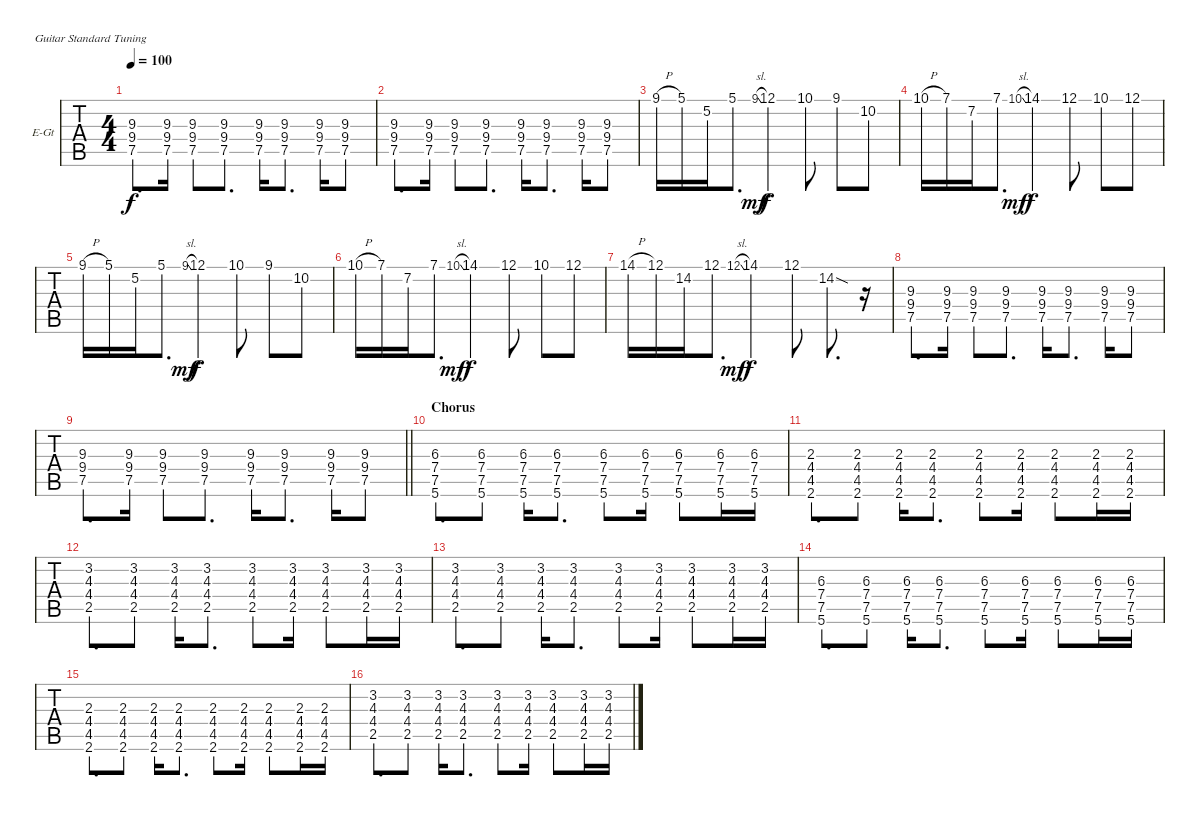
\bracketExtendMode groupsimilarinstruments
\firstSystemTrackNameOrientation horizontal
\otherSystemsTrackNameOrientation horizontal
\track ("Nick" "E-Gt") {instrument distortionguitar}
\staff {tabs}
\tuning (E4 B3 G3 D3 A2 E2)
\ts (4 4)
\tempo 100
\clef g2
\ks c
(9.3 9.4 7.5).8{d dy f} (9.3 9.4 7.5).16 (9.3 9.4 7.5).8 (9.3 9.4 7.5).8{d} (9.3 9.4 7.5).16 (9.3 9.4 7.5).8{d} (9.3 9.4 7.5).16 (9.3 9.4 7.5).8 |
(9.3 9.4 7.5).8{d} (9.3 9.4 7.5).16 (9.3 9.4 7.5).8 (9.3 9.4 7.5).8{d} (9.3 9.4 7.5).16 (9.3 9.4 7.5).8{d} (9.3 9.4 7.5).16 (9.3 9.4 7.5).8 |
9.1{h}.16 5.1.16 5.2.16 5.1.8{d} 9.1{sl}.8{gr dy mf} 12.1.4{dy f} 10.1.8 9.1.8 10.2.8 |
10.1{h}.16 7.1.16 7.2.16 7.1.8{d} 10.1{sl}.8{gr dy mf} 14.1.4{dy f} 12.1.8 10.1.8 12.1.8 |
9.1{h}.16 5.1.16 5.2.16 5.1.8{d} 9.1{sl}.8{gr dy mf} 12.1.4{dy f} 10.1.8 9.1.8 10.2.8 |
10.1{h}.16 7.1.16 7.2.16 7.1.8{d} 10.1{sl}.8{gr dy mf} 14.1.4{dy f} 12.1.8 10.1.8 12.1.8 |
14.1{h}.16 12.1.16 14.2.16 12.1.8{d} 12.1{sl}.8{gr dy mf} 14.1.4{dy f} 12.1.8 14.2{sod}.8{d} r.16 |
(9.3 9.4 7.5).8{d} (9.3 9.4 7.5).16 (9.3 9.4 7.5).8 (9.3 9.4 7.5).8{d} (9.3 9.4 7.5).16 (9.3 9.4 7.5).8{d} (9.3 9.4 7.5).16 (9.3 9.4 7.5).8 |
\barLineRight lightlight
(9.3 9.4 7.5).8{d} (9.3 9.4 7.5).16 (9.3 9.4 7.5).8 (9.3 9.4 7.5).8{d} (9.3 9.4 7.5).16 (9.3 9.4 7.5).8{d} (9.3 9.4 7.5).16 (9.3 9.4 7.5).8 |
\section ("" "Chorus")
(6.3 7.4 7.5 5.6).8{d} (6.3 7.4 7.5 5.6).8 (6.3 7.4 7.5 5.6).16 (6.3 7.4 7.5 5.6).8{d} (6.3 7.4 7.5 5.6).8 (6.3 7.4 7.5 5.6).16 (6.3 7.4 7.5 5.6).8 (6.3 7.4 7.5 5.6).16 (6.3 7.4 7.5 5.6).16 |
(2.3 4.4 4.5 2.6).8{d} (2.3 4.4 4.5 2.6).8 (2.3 4.4 4.5 2.6).16 (2.3 4.4 4.5 2.6).8{d} (2.3 4.4 4.5 2.6).8 (2.3 4.4 4.5 2.6).16 (2.3 4.4 4.5 2.6).8 (2.3 4.4 4.5 2.6).16 (2.3 4.4 4.5 2.6).16 |
(3.2 4.3 4.4 2.5).8{d} (3.2 4.3 4.4 2.5).8 (3.2 4.3 4.4 2.5).16 (3.2 4.3 4.4 2.5).8{d} (3.2 4.3 4.4 2.5).8 (3.2 4.3 4.4 2.5).16 (3.2 4.3 4.4 2.5).8 (3.2 4.3 4.4 2.5).16 (3.2 4.3 4.4 2.5).16 |
(3.2 4.3 4.4 2.5).8{d} (3.2 4.3 4.4 2.5).8 (3.2 4.3 4.4 2.5).16 (3.2 4.3 4.4 2.5).8{d} (3.2 4.3 4.4 2.5).8 (3.2 4.3 4.4 2.5).16 (3.2 4.3 4.4 2.5).8 (3.2 4.3 4.4 2.5).16 (3.2 4.3 4.4 2.5).16 |
(6.3 7.4 7.5 5.6).8{d} (6.3 7.4 7.5 5.6).8 (6.3 7.4 7.5 5.6).16 (6.3 7.4 7.5 5.6).8{d} (6.3 7.4 7.5 5.6).8 (6.3 7.4 7.5 5.6).16 (6.3 7.4 7.5 5.6).8 (6.3 7.4 7.5 5.6).16 (6.3 7.4 7.5 5.6).16 |
(2.3 4.4 4.5 2.6).8{d} (2.3 4.4 4.5 2.6).8 (2.3 4.4 4.5 2.6).16 (2.3 4.4 4.5 2.6).8{d} (2.3 4.4 4.5 2.6).8 (2.3 4.4 4.5 2.6).16 (2.3 4.4 4.5 2.6).8 (2.3 4.4 4.5 2.6).16 (2.3 4.4 4.5 2.6).16 |
(3.2 4.3 4.4 2.5).8{d} (3.2 4.3 4.4 2.5).8 (3.2 4.3 4.4 2.5).16 (3.2 4.3 4.4 2.5).8{d} (3.2 4.3 4.4 2.5).8 (3.2 4.3 4.4 2.5).16 (3.2 4.3 4.4 2.5).8 (3.2 4.3 4.4 2.5).16 (3.2 4.3 4.4 2.5).16
